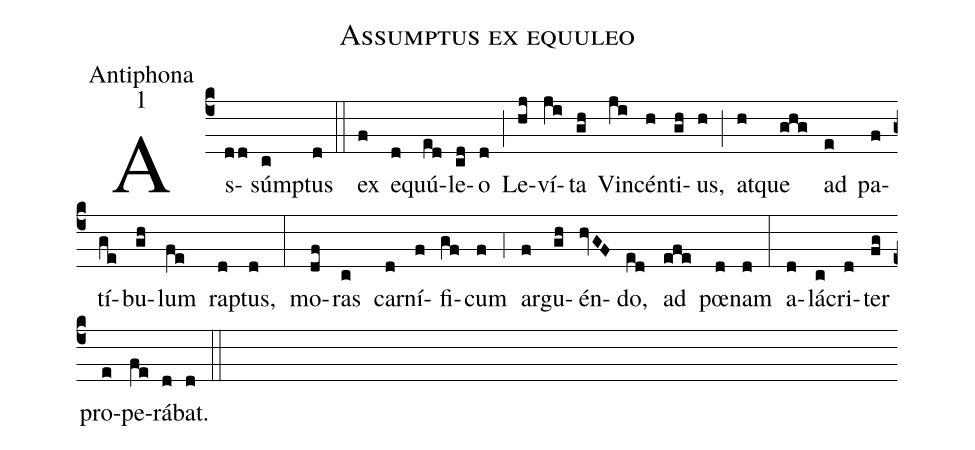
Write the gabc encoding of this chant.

name:Assumptus ex equuleo;
office-part:Antiphona;
mode:1;
%%
(c4) As(dd)súmp(c)tus(d) (::)
ex(f) e(d)quú(ed)le(cd)o(d) (;) Le(hj)ví(ji)ta(gh) Vin(ji)cén(h)ti(gh)us,(h) (;) at(h)que(ghg) ad(e) pa(f)tí(ge)bu(gh)lum(fe) rap(d)tus,(d) (:)
mo(df)ras(c) car(d)ní(f)fi(gf)cum(f) (,4) ar(f)gu(gh)én(hvGF)do,(ed) ad(efe) pœ(d)nam(d) (:)
a(d)lá(c)cri(d)ter(fg) pro(e)pe(fe)rá(d)bat.(d) (::)
